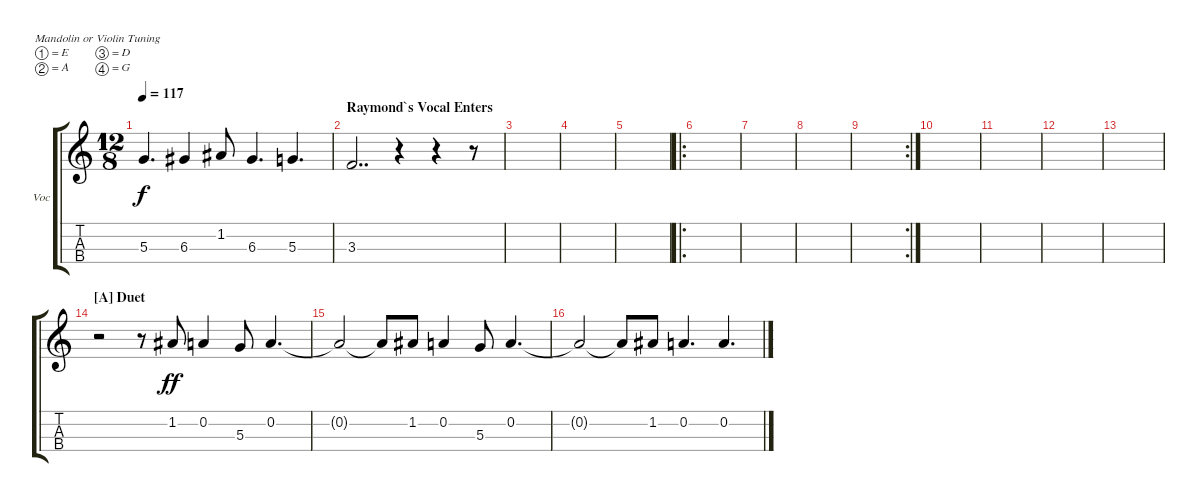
\defaultSystemsLayout 4
\bracketExtendMode groupsimilarinstruments
\firstSystemTrackNameOrientation horizontal
\otherSystemsTrackNameOrientation horizontal
\track ("Christin`s Vocal" "Voc") {instrument violin}
\staff {score tabs}
\tuning (E5 A4 D4 G3)
\ts (12 8)
\tempo 117
\clef g2
\scale
0.333333
\ks c
5.3.4{d dy f} 6.3.4 1.2.8 6.3.4{d} 5.3.4{d} |
\section ("" "Raymond`s Vocal Enters")
\scale
0.333333 3.3.2{dd} r.4 r.4 r.8 |
|
\scale
0.333333 |
\scale
0.333333 |
\ro
\scale
0.333333 |
\scale
0.333333 |
\scale
0.333333 |
\rc 2
\scale
0.333333 |
\scale
0.333333 |
\scale
0.333333 |
\scale
0.333333 |
\scale
0.333333 |
\section ("A" "Duet")
\scale
0.333333 r.2 r.8 1.2.8{dy ff} 0.2.4 5.3.8 0.2.4{d} |
\scale
0.333333 0.2{t}.2 0.2{t}.8 1.2.8 0.2.4 5.3.8 0.2.4{d} |
\scale
0.333333 0.2{t}.2 0.2{t}.8 1.2.8 0.2.4{d} 0.2.4{d}
